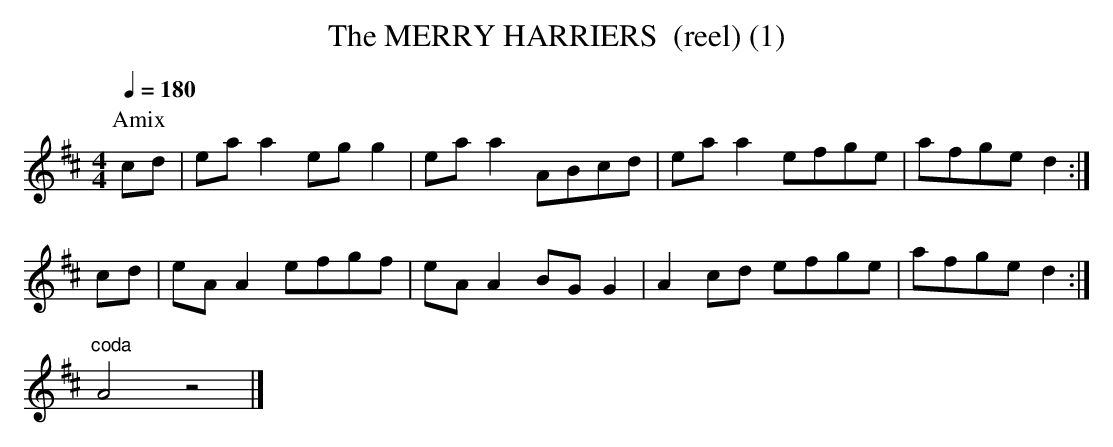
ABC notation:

X:1
T:MERRY HARRIERS  (reel) (1), The
Q:1/4=180
L:1/8
M:4/4
K:D
P:Amix
cd|ea a2 eg g2|ea a2 ABcd|ea a2 efge|afge d2:|
cd|eA A2 efgf|eA A2 BG G2|A2 cd efge|afge d2:|
"^coda" A4z4|]
